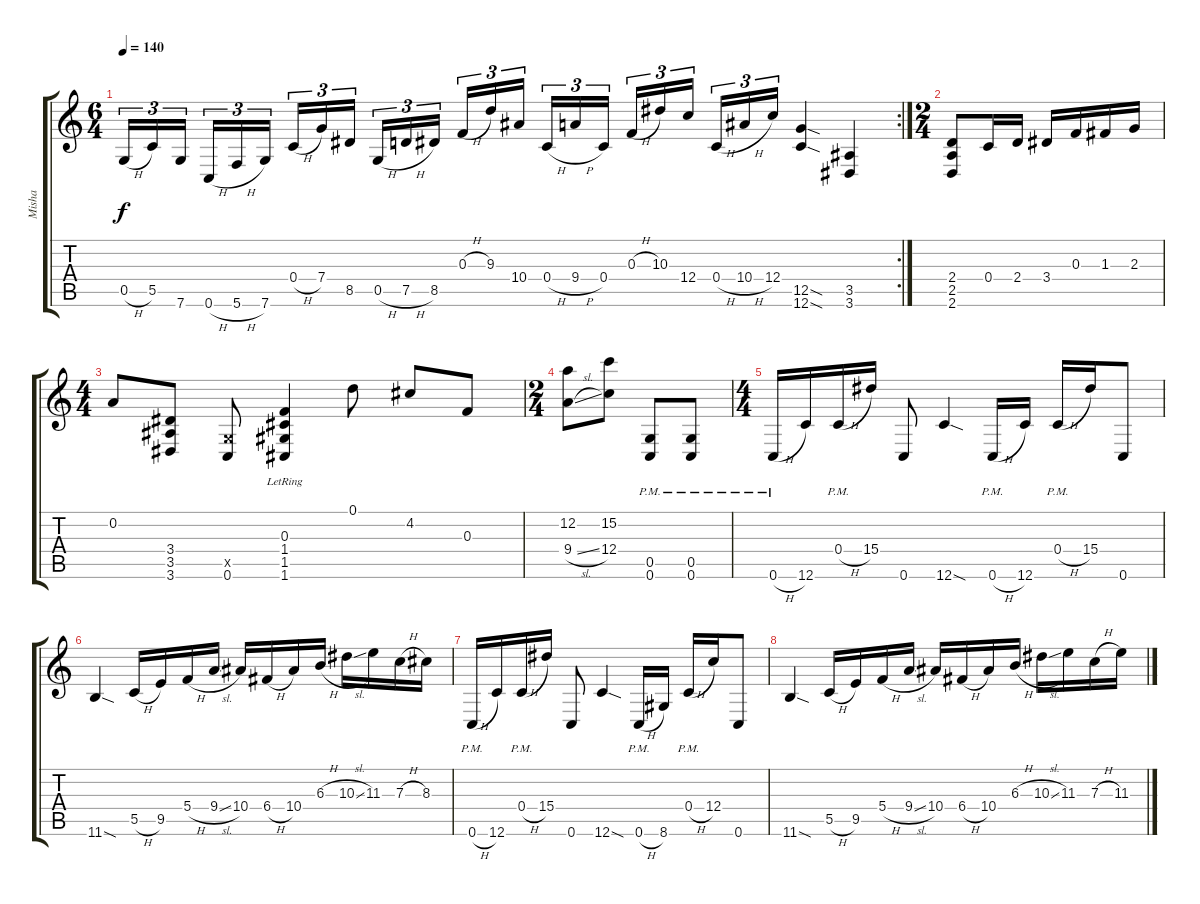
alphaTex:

\track ("Misha" "Misha") {instrument distortionguitar}
\staff {score tabs}
\tuning (D4 A3 F3 C3 G2 C2) {hide}
\rc 2
\ts (6 4)
\tempo 140
\clef g2
\ks c
0.5{h}.16{tu (3 2) dy f} 5.5.16{tu (3 2)} 7.6.16{tu (3 2)} 0.6{h}.16{tu (3 2)} 5.6{h}.16{tu (3 2)} 7.6.16{tu (3 2)} 0.4{h}.16{tu (3 2)} 7.4.16{tu (3 2)} 8.5.16{tu (3 2)} 0.5{h}.16{tu (3 2)} 7.5{h}.16{tu (3 2)} 8.5.16{tu (3 2)} 0.3{h}.16{tu (3 2)} 9.3.16{tu (3 2)} 10.4.16{tu (3 2)} 0.4{h}.16{tu (3 2)} 9.4{h}.16{tu (3 2)} 0.4.16{tu (3 2)} 0.3{h}.16{tu (3 2)} 10.3.16{tu (3 2)} 12.4.16{tu (3 2)} 0.4{h}.16{tu (3 2)} 10.4{h}.16{tu (3 2)} 12.4.16{tu (3 2)} (12.5{sod} 12.6{sod}).4 (3.5 3.6).4 |
\ts (2 4)
(2.4 2.5 2.6).8 0.4.16 2.4.16 3.4.16 0.3.16 1.3.16 2.3.16 |
\ts (4 4)
0.2.8 (3.4 3.5 3.6).8 (0.5{x} 0.6).8 (0.3{lr} 1.4{lr} 1.5{lr} 1.6{lr}).4 0.1.8 4.2.8 0.3.8 |
\ts (2 4)
(12.2 9.4{sl}).8 (15.2 12.4).8 (0.5{pm} 0.6{pm}).8 (0.5{pm} 0.6{pm}).8 |
\ts (4 4)
0.6{h pm}.16 12.6.16 0.4{h pm}.16 15.4.16 0.6.8 12.6{sod}.4 0.6{h pm}.16 12.6.16 0.4{h pm}.16 15.4.16 0.6.8 |
11.6{sod}.4 5.5{h}.16 9.5.16 5.4{h}.16 9.4{sl}.16 10.4.16 6.4{h}.16 10.4.16 6.3{h}.16 10.3{sl}.16 11.3.16 7.3{h}.16 8.3.16 |
0.6{h pm}.16 12.6.16 0.4{h pm}.16 15.4.16 0.6.8 12.6{sod}.4 0.6{h pm}.16 8.6.16 0.4{h pm}.16 12.4.16 0.6.8 |
11.6{sod}.4 5.5{h}.16 9.5.16 5.4{h}.16 9.4{sl}.16 10.4.16 6.4{h}.16 10.4.16 6.3{h}.16 10.3{sl}.16 11.3.16 7.3{h}.16 11.3.16
